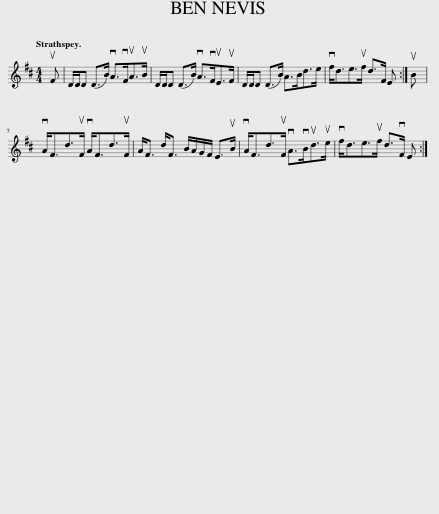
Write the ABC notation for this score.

X:1
L:1/8
Q:1/4=120
M:4/4
I:linebreak $
K:D
V:1 treble
V:1
 uF | D/D/D (D>B) vA>vFuA>uB | D/D/D (D>B) vA>vFuE>uF | D/D/D (D>B) A>Bd>e | vf<de>uf d>F E :| %5
 uB |$ vA<Fd>uF vA<Fd>uF | A<F d<F B/A/G/F/ E>uB | vA<Fd>uF vA>vBud>ue | vf<de>uf d>vF E :| %10
